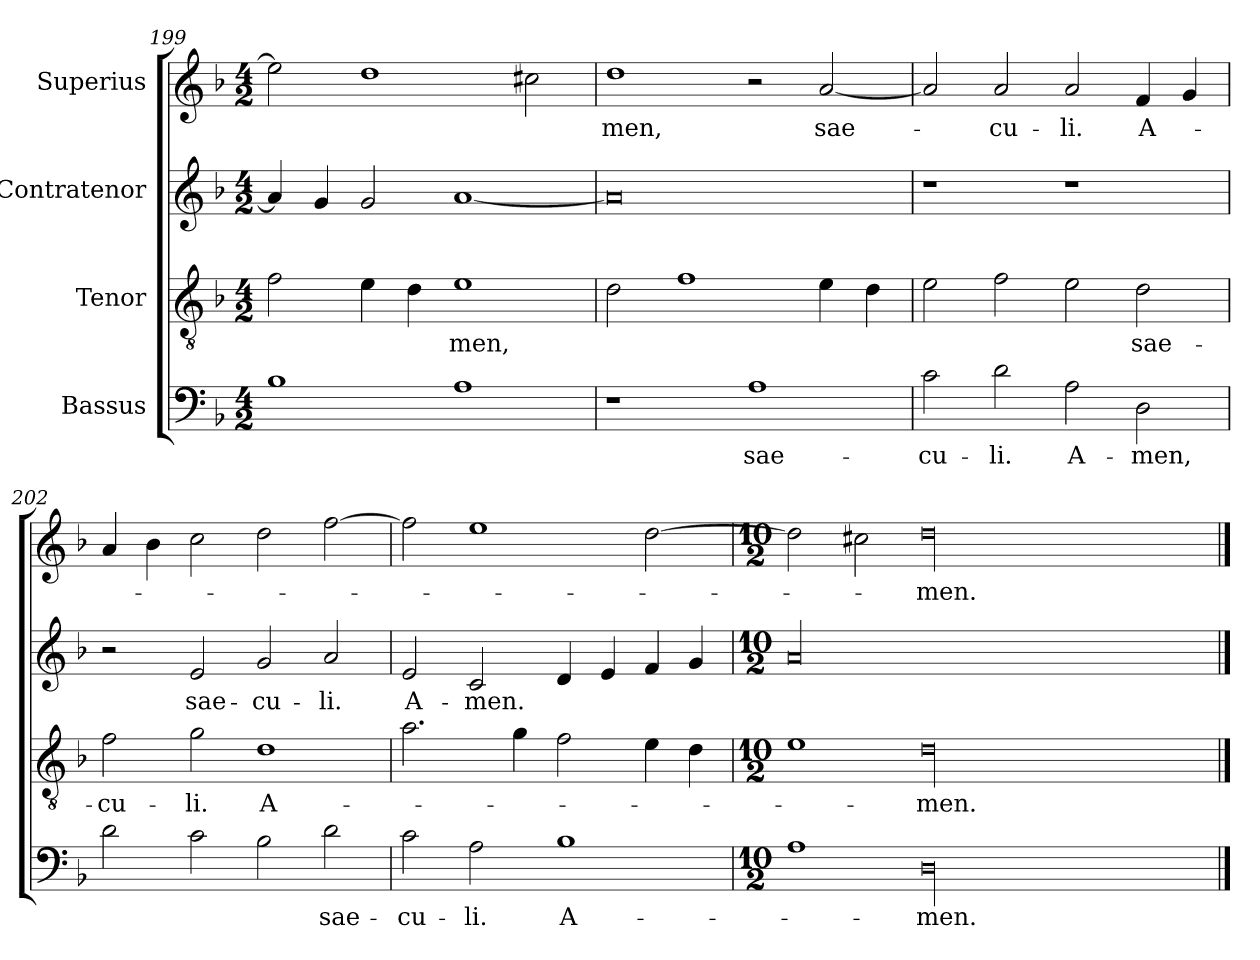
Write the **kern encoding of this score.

**kern	**text	**kern	**text	**kern	**text	**kern	**text
*part4	*part4	*part3	*part3	*part2	*part2	*part1	*part1
*staff4	*staff4	*staff3	*staff3	*staff2	*staff2	*staff1	*staff1
*I"Bassus	*	*I"Tenor	*	*I"Contratenor	*	*I"Superius	*
*clefF4	*	*clefGv2	*	*clefG2	*	*clefG2	*
*k[b-]	*	*k[b-]	*	*k[b-]	*	*k[b-]	*
*M4/2	*	*M4/2	*	*M4/2	*	*M4/2	*
=199	=199	=199	=199	=199	=199	=199	=199
1B-\	.	2f\	.	4a/]	.	2ee\]	.
.	.	.	.	4g/	.	.	.
.	.	4e\	.	2g/	.	1dd\	.
.	.	4d\	.	.	.	.	.
1A\	.	1e\	-men,	[1a/	.	.	.
.	.	.	.	.	.	2cc#X\	.
=200	=200	=200	=200	=200	=200	=200	=200
1r	.	2d\	.	0a/]	.	1dd\	-men,
.	.	1f\	.	.	.	.	.
1A\	sae-	.	.	.	.	2r	.
.	.	4e\	.	.	.	[2a/	sae-
.	.	4d\	.	.	.	.	.
=201	=201	=201	=201	=201	=201	=201	=201
2c\	-cu-	2e\	.	1r	.	2a/]	.
2d\	-li.	2f\	.	.	.	2a/	-cu-
2A\	A-	2e\	.	1r	.	2a/	-li.
2D\	-men,	2d\	sae-	.	.	4f/	A-
.	.	.	.	.	.	4g/	.
=202	=202	=202	=202	=202	=202	=202	=202
2d\	.	2f\	-cu-	2r	.	4a/	.
.	.	.	.	.	.	4b-\	.
2c\	.	2g\	-li.	2e/	sae-	2cc\	.
2B-\	.	1d\	A-	2g/	-cu-	2dd\	.
2d\	sae-	.	.	2a/	-li.	[2ff\	.
=203	=203	=203	=203	=203	=203	=203	=203
2c\	-cu-	2.a\	.	2e/	A-	2ff\]	.
2A\	-li.	.	.	2c/	-men.	1ee\	.
.	.	4g\	.	.	.	.	.
1B-\	A-	2f\	.	4d/	.	.	.
.	.	.	.	4e/	.	.	.
.	.	4e\	.	4f/	.	[2dd\	.
.	.	4d\	.	4g/	.	.	.
=204	=204	=204	=204	=204	=204	=204	=204
*M10/2	*	*M10/2	*	*M10/2	*	*M10/2	*
1A\	.	1e\	.	00a/	.	2dd\]	.
.	.	.	.	.	.	2cc#X\	.
00D\	-men.	00d\	-men.	.	.	00dd\	-men.
.	.	.	.	1ryy	.	.	.
==	==	==	==	==	==	==	==
*-	*-	*-	*-	*-	*-	*-	*-
